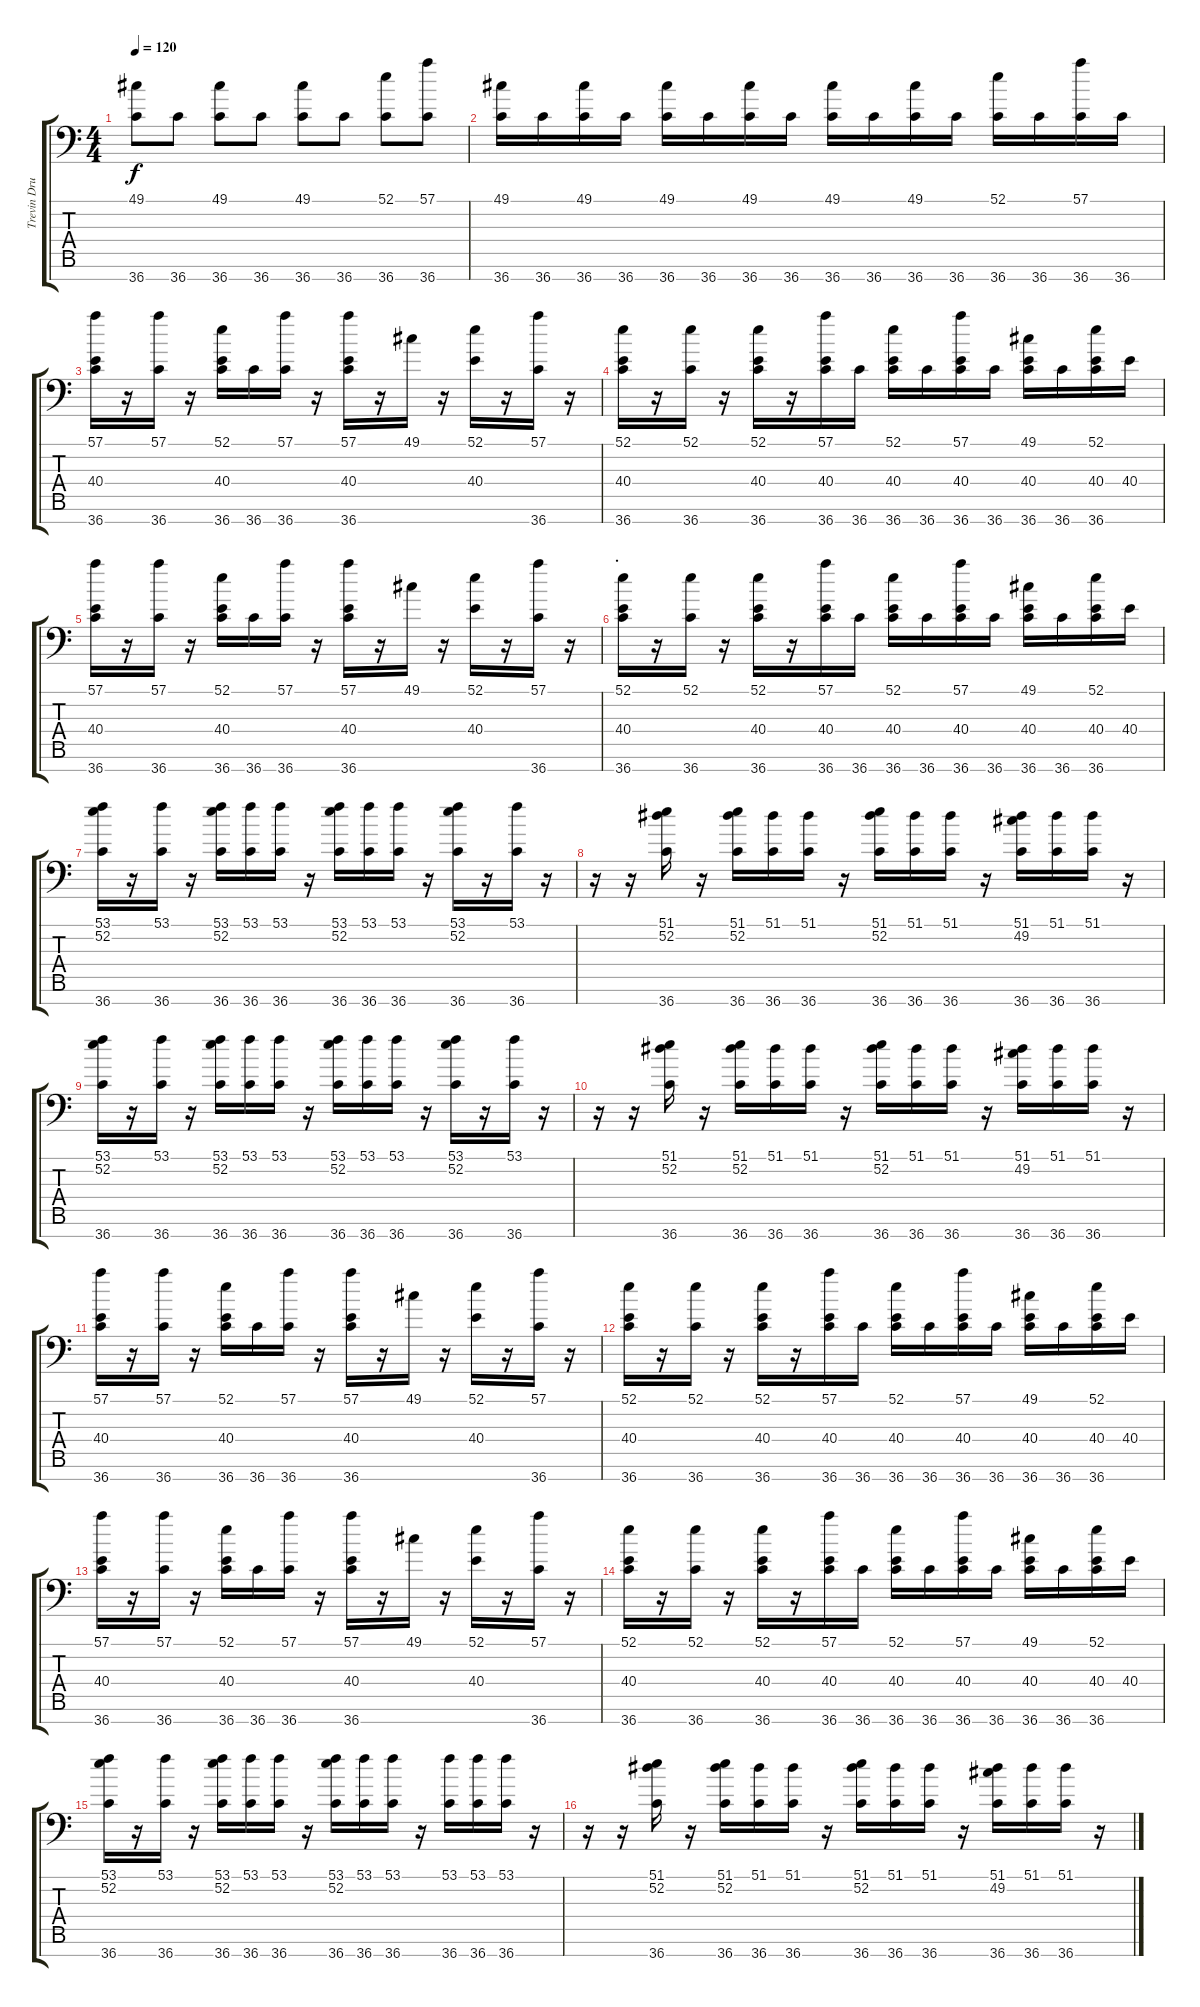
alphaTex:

\track ("Trevin Drums" "Trevin Dru") {instrument acousticgrandpiano}
\staff {score tabs}
\tuning (C-1 C-1 C-1 C-1 C-1 C-1 C-1) {hide}
\ts (4 4)
\tempo 120
\clef f4
\ks c
(49.1 36.7).8{dy f} 36.7.8 (49.1 36.7).8 36.7.8 (49.1 36.7).8 36.7.8 (52.1 36.7).8 (57.1 36.7).8 |
(49.1 36.7).16 36.7.16 (49.1 36.7).16 36.7.16 (49.1 36.7).16 36.7.16 (49.1 36.7).16 36.7.16 (49.1 36.7).16 36.7.16 (49.1 36.7).16 36.7.16 (52.1 36.7).16 36.7.16 (57.1 36.7).16 36.7.16 |
(57.1 40.4 36.7).16 r.16 (57.1 36.7).16 r.16 (52.1 40.4 36.7).16 36.7.16 (57.1 36.7).16 r.16 (57.1 40.4 36.7).16 r.16 49.1.16 r.16 (52.1 40.4).16 r.16 (57.1 36.7).16 r.16 |
(52.1 40.4 36.7).16 r.16 (52.1 36.7).16 r.16 (52.1 40.4 36.7).16 r.16 (57.1 40.4 36.7).16 36.7.16 (52.1 40.4 36.7).16 36.7.16 (57.1 40.4 36.7).16 36.7.16 (49.1 40.4 36.7).16 36.7.16 (52.1 40.4 36.7).16 40.4.16 |
(57.1 40.4 36.7).16 r.16 (57.1 36.7).16 r.16 (52.1 40.4 36.7).16 36.7.16 (57.1 36.7).16 r.16 (57.1 40.4 36.7).16 r.16 49.1.16 r.16 (52.1 40.4).16 r.16 (57.1 36.7).16 r.16 |
\section ("" ".")
(52.1 40.4 36.7).16 r.16 (52.1 36.7).16 r.16 (52.1 40.4 36.7).16 r.16 (57.1 40.4 36.7).16 36.7.16 (52.1 40.4 36.7).16 36.7.16 (57.1 40.4 36.7).16 36.7.16 (49.1 40.4 36.7).16 36.7.16 (52.1 40.4 36.7).16 40.4.16 |
(53.1 52.2 36.7).16 r.16 (53.1 36.7).16 r.16 (53.1 52.2 36.7).16 (53.1 36.7).16 (53.1 36.7).16 r.16 (53.1 52.2 36.7).16 (53.1 36.7).16 (53.1 36.7).16 r.16 (53.1 52.2 36.7).16 r.16 (53.1 36.7).16 r.16 |
r.16 r.16 (51.1 52.2 36.7).16 r.16 (51.1 52.2 36.7).16 (51.1 36.7).16 (51.1 36.7).16 r.16 (51.1 52.2 36.7).16 (51.1 36.7).16 (51.1 36.7).16 r.16 (51.1 49.2 36.7).16 (51.1 36.7).16 (51.1 36.7).16 r.16 |
(53.1 52.2 36.7).16 r.16 (53.1 36.7).16 r.16 (53.1 52.2 36.7).16 (53.1 36.7).16 (53.1 36.7).16 r.16 (53.1 52.2 36.7).16 (53.1 36.7).16 (53.1 36.7).16 r.16 (53.1 52.2 36.7).16 r.16 (53.1 36.7).16 r.16 |
r.16 r.16 (51.1 52.2 36.7).16 r.16 (51.1 52.2 36.7).16 (51.1 36.7).16 (51.1 36.7).16 r.16 (51.1 52.2 36.7).16 (51.1 36.7).16 (51.1 36.7).16 r.16 (51.1 49.2 36.7).16 (51.1 36.7).16 (51.1 36.7).16 r.16 |
(57.1 40.4 36.7).16 r.16 (57.1 36.7).16 r.16 (52.1 40.4 36.7).16 36.7.16 (57.1 36.7).16 r.16 (57.1 40.4 36.7).16 r.16 49.1.16 r.16 (52.1 40.4).16 r.16 (57.1 36.7).16 r.16 |
(52.1 40.4 36.7).16 r.16 (52.1 36.7).16 r.16 (52.1 40.4 36.7).16 r.16 (57.1 40.4 36.7).16 36.7.16 (52.1 40.4 36.7).16 36.7.16 (57.1 40.4 36.7).16 36.7.16 (49.1 40.4 36.7).16 36.7.16 (52.1 40.4 36.7).16 40.4.16 |
(57.1 40.4 36.7).16 r.16 (57.1 36.7).16 r.16 (52.1 40.4 36.7).16 36.7.16 (57.1 36.7).16 r.16 (57.1 40.4 36.7).16 r.16 49.1.16 r.16 (52.1 40.4).16 r.16 (57.1 36.7).16 r.16 |
(52.1 40.4 36.7).16 r.16 (52.1 36.7).16 r.16 (52.1 40.4 36.7).16 r.16 (57.1 40.4 36.7).16 36.7.16 (52.1 40.4 36.7).16 36.7.16 (57.1 40.4 36.7).16 36.7.16 (49.1 40.4 36.7).16 36.7.16 (52.1 40.4 36.7).16 40.4.16 |
(53.1 52.2 36.7).16 r.16 (53.1 36.7).16 r.16 (53.1 52.2 36.7).16 (53.1 36.7).16 (53.1 36.7).16 r.16 (53.1 52.2 36.7).16 (53.1 36.7).16 (53.1 36.7).16 r.16 (53.1 36.7).16 (53.1 36.7).16 (53.1 36.7).16 r.16 |
r.16 r.16 (51.1 52.2 36.7).16 r.16 (51.1 52.2 36.7).16 (51.1 36.7).16 (51.1 36.7).16 r.16 (51.1 52.2 36.7).16 (51.1 36.7).16 (51.1 36.7).16 r.16 (51.1 49.2 36.7).16 (51.1 36.7).16 (51.1 36.7).16 r.16
